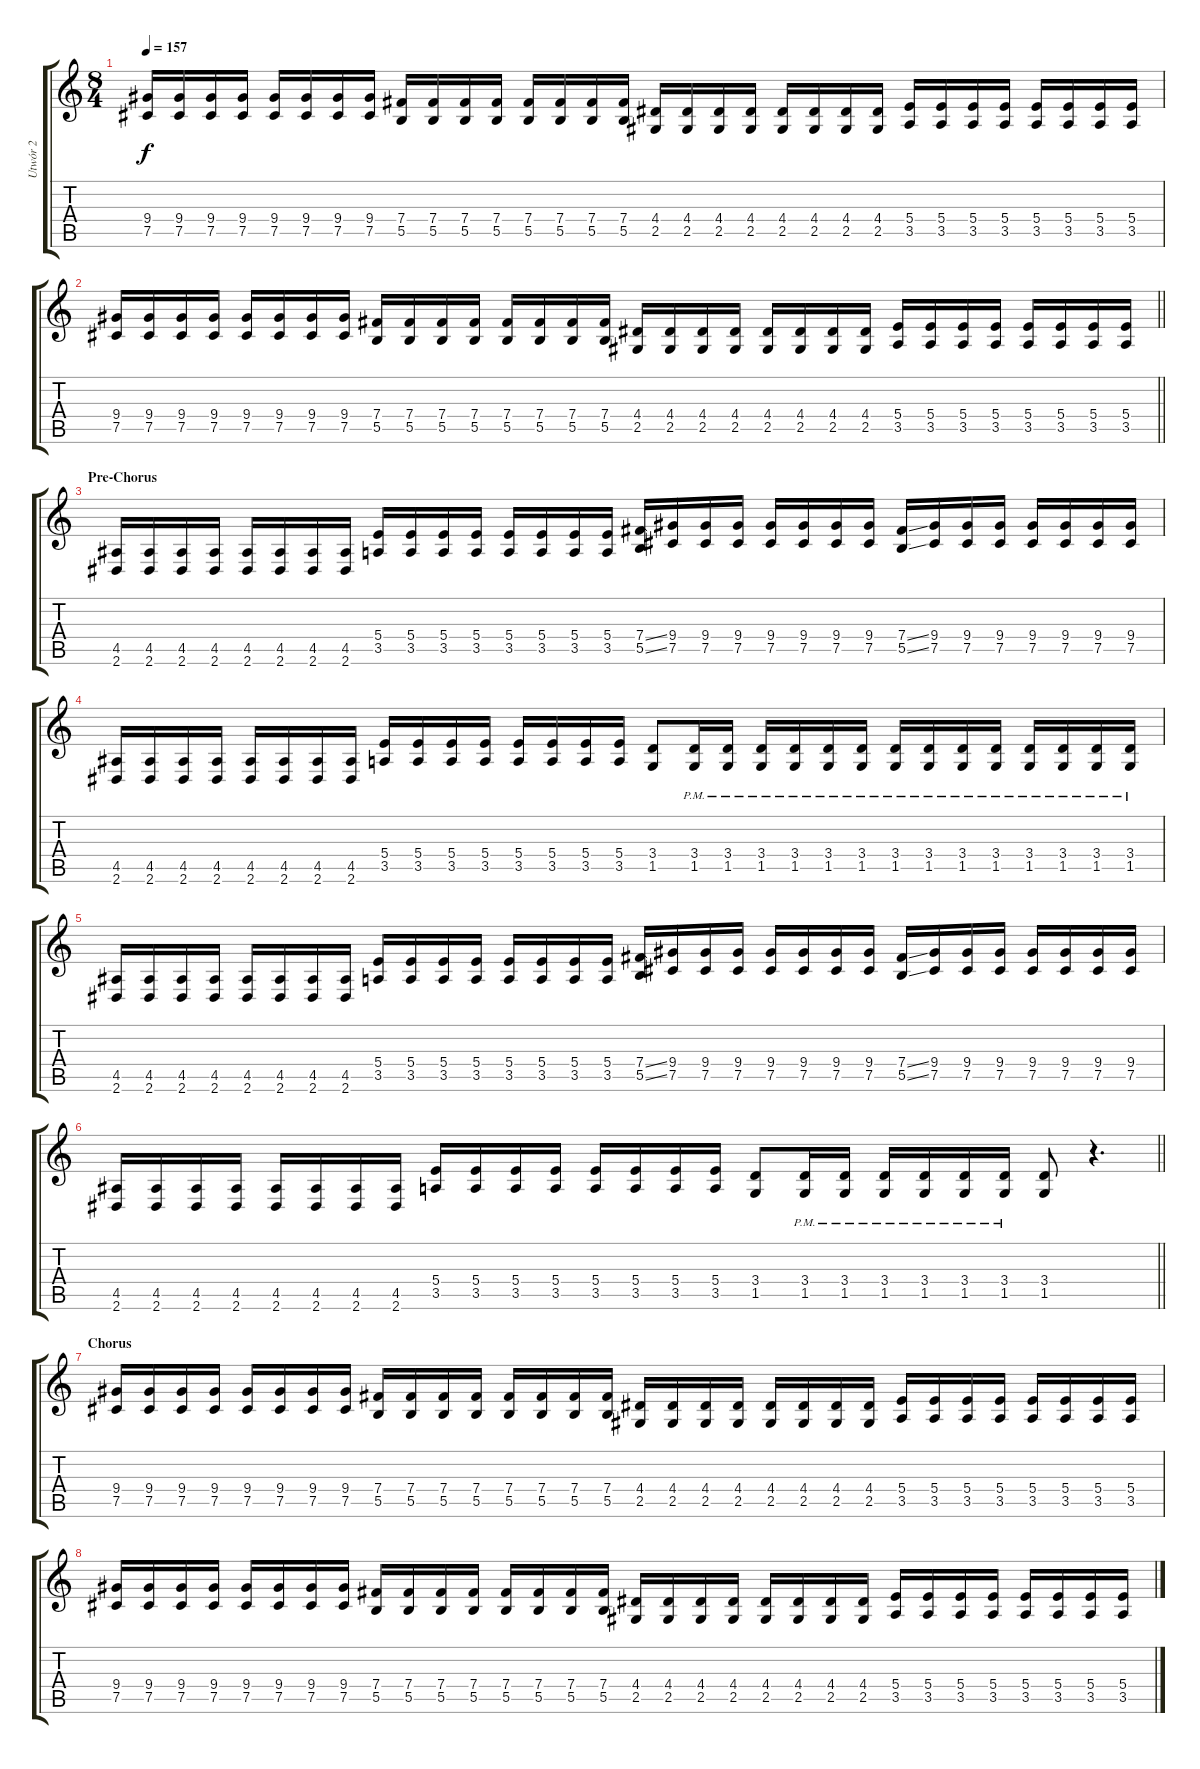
\track ("Utwór 2" "Utwór 2") {instrument distortionguitar}
\staff {score tabs}
\tuning (Db4 Ab3 E3 B2 Gb2 Db2) {hide}
\ts (8 4)
\tempo 157
\clef g2
\ks c
(9.4 7.5).16{dy f} (9.4 7.5).16 (9.4 7.5).16 (9.4 7.5).16 (9.4 7.5).16 (9.4 7.5).16 (9.4 7.5).16 (9.4 7.5).16 (7.4 5.5).16 (7.4 5.5).16 (7.4 5.5).16 (7.4 5.5).16 (7.4 5.5).16 (7.4 5.5).16 (7.4 5.5).16 (7.4 5.5).16 (4.4 2.5).16 (4.4 2.5).16 (4.4 2.5).16 (4.4 2.5).16 (4.4 2.5).16 (4.4 2.5).16 (4.4 2.5).16 (4.4 2.5).16 (5.4 3.5).16 (5.4 3.5).16 (5.4 3.5).16 (5.4 3.5).16 (5.4 3.5).16 (5.4 3.5).16 (5.4 3.5).16 (5.4 3.5).16 |
\barLineRight lightlight
(9.4 7.5).16 (9.4 7.5).16 (9.4 7.5).16 (9.4 7.5).16 (9.4 7.5).16 (9.4 7.5).16 (9.4 7.5).16 (9.4 7.5).16 (7.4 5.5).16 (7.4 5.5).16 (7.4 5.5).16 (7.4 5.5).16 (7.4 5.5).16 (7.4 5.5).16 (7.4 5.5).16 (7.4 5.5).16 (4.4 2.5).16 (4.4 2.5).16 (4.4 2.5).16 (4.4 2.5).16 (4.4 2.5).16 (4.4 2.5).16 (4.4 2.5).16 (4.4 2.5).16 (5.4 3.5).16 (5.4 3.5).16 (5.4 3.5).16 (5.4 3.5).16 (5.4 3.5).16 (5.4 3.5).16 (5.4 3.5).16 (5.4 3.5).16 |
\section ("" "Pre-Chorus")
(4.5 2.6).16 (4.5 2.6).16 (4.5 2.6).16 (4.5 2.6).16 (4.5 2.6).16 (4.5 2.6).16 (4.5 2.6).16 (4.5 2.6).16 (5.4 3.5).16 (5.4 3.5).16 (5.4 3.5).16 (5.4 3.5).16 (5.4 3.5).16 (5.4 3.5).16 (5.4 3.5).16 (5.4 3.5).16 (7.4{ss} 5.5{ss}).16 (9.4 7.5).16 (9.4 7.5).16 (9.4 7.5).16 (9.4 7.5).16 (9.4 7.5).16 (9.4 7.5).16 (9.4 7.5).16 (7.4{ss} 5.5{ss}).16 (9.4 7.5).16 (9.4 7.5).16 (9.4 7.5).16 (9.4 7.5).16 (9.4 7.5).16 (9.4 7.5).16 (9.4 7.5).16 |
(4.5 2.6).16 (4.5 2.6).16 (4.5 2.6).16 (4.5 2.6).16 (4.5 2.6).16 (4.5 2.6).16 (4.5 2.6).16 (4.5 2.6).16 (5.4 3.5).16 (5.4 3.5).16 (5.4 3.5).16 (5.4 3.5).16 (5.4 3.5).16 (5.4 3.5).16 (5.4 3.5).16 (5.4 3.5).16 (3.4 1.5).8 (3.4{pm} 1.5{pm}).16 (3.4{pm} 1.5{pm}).16 (3.4{pm} 1.5{pm}).16 (3.4{pm} 1.5{pm}).16 (3.4{pm} 1.5{pm}).16 (3.4{pm} 1.5{pm}).16 (3.4{pm} 1.5{pm}).16 (3.4{pm} 1.5{pm}).16 (3.4{pm} 1.5{pm}).16 (3.4{pm} 1.5{pm}).16 (3.4{pm} 1.5{pm}).16 (3.4{pm} 1.5{pm}).16 (3.4{pm} 1.5{pm}).16 (3.4{pm} 1.5{pm}).16 |
(4.5 2.6).16 (4.5 2.6).16 (4.5 2.6).16 (4.5 2.6).16 (4.5 2.6).16 (4.5 2.6).16 (4.5 2.6).16 (4.5 2.6).16 (5.4 3.5).16 (5.4 3.5).16 (5.4 3.5).16 (5.4 3.5).16 (5.4 3.5).16 (5.4 3.5).16 (5.4 3.5).16 (5.4 3.5).16 (7.4{ss} 5.5{ss}).16 (9.4 7.5).16 (9.4 7.5).16 (9.4 7.5).16 (9.4 7.5).16 (9.4 7.5).16 (9.4 7.5).16 (9.4 7.5).16 (7.4{ss} 5.5{ss}).16 (9.4 7.5).16 (9.4 7.5).16 (9.4 7.5).16 (9.4 7.5).16 (9.4 7.5).16 (9.4 7.5).16 (9.4 7.5).16 |
\barLineRight lightlight
(4.5 2.6).16 (4.5 2.6).16 (4.5 2.6).16 (4.5 2.6).16 (4.5 2.6).16 (4.5 2.6).16 (4.5 2.6).16 (4.5 2.6).16 (5.4 3.5).16 (5.4 3.5).16 (5.4 3.5).16 (5.4 3.5).16 (5.4 3.5).16 (5.4 3.5).16 (5.4 3.5).16 (5.4 3.5).16 (3.4 1.5).8 (3.4{pm} 1.5{pm}).16 (3.4{pm} 1.5{pm}).16 (3.4{pm} 1.5{pm}).16 (3.4{pm} 1.5{pm}).16 (3.4{pm} 1.5{pm}).16 (3.4{pm} 1.5{pm}).16 (3.4 1.5).8 r.4{d} |
\section ("" "Chorus")
(9.4 7.5).16 (9.4 7.5).16 (9.4 7.5).16 (9.4 7.5).16 (9.4 7.5).16 (9.4 7.5).16 (9.4 7.5).16 (9.4 7.5).16 (7.4 5.5).16 (7.4 5.5).16 (7.4 5.5).16 (7.4 5.5).16 (7.4 5.5).16 (7.4 5.5).16 (7.4 5.5).16 (7.4 5.5).16 (4.4 2.5).16 (4.4 2.5).16 (4.4 2.5).16 (4.4 2.5).16 (4.4 2.5).16 (4.4 2.5).16 (4.4 2.5).16 (4.4 2.5).16 (5.4 3.5).16 (5.4 3.5).16 (5.4 3.5).16 (5.4 3.5).16 (5.4 3.5).16 (5.4 3.5).16 (5.4 3.5).16 (5.4 3.5).16 |
(9.4 7.5).16 (9.4 7.5).16 (9.4 7.5).16 (9.4 7.5).16 (9.4 7.5).16 (9.4 7.5).16 (9.4 7.5).16 (9.4 7.5).16 (7.4 5.5).16 (7.4 5.5).16 (7.4 5.5).16 (7.4 5.5).16 (7.4 5.5).16 (7.4 5.5).16 (7.4 5.5).16 (7.4 5.5).16 (4.4 2.5).16 (4.4 2.5).16 (4.4 2.5).16 (4.4 2.5).16 (4.4 2.5).16 (4.4 2.5).16 (4.4 2.5).16 (4.4 2.5).16 (5.4 3.5).16 (5.4 3.5).16 (5.4 3.5).16 (5.4 3.5).16 (5.4 3.5).16 (5.4 3.5).16 (5.4 3.5).16 (5.4 3.5).16
